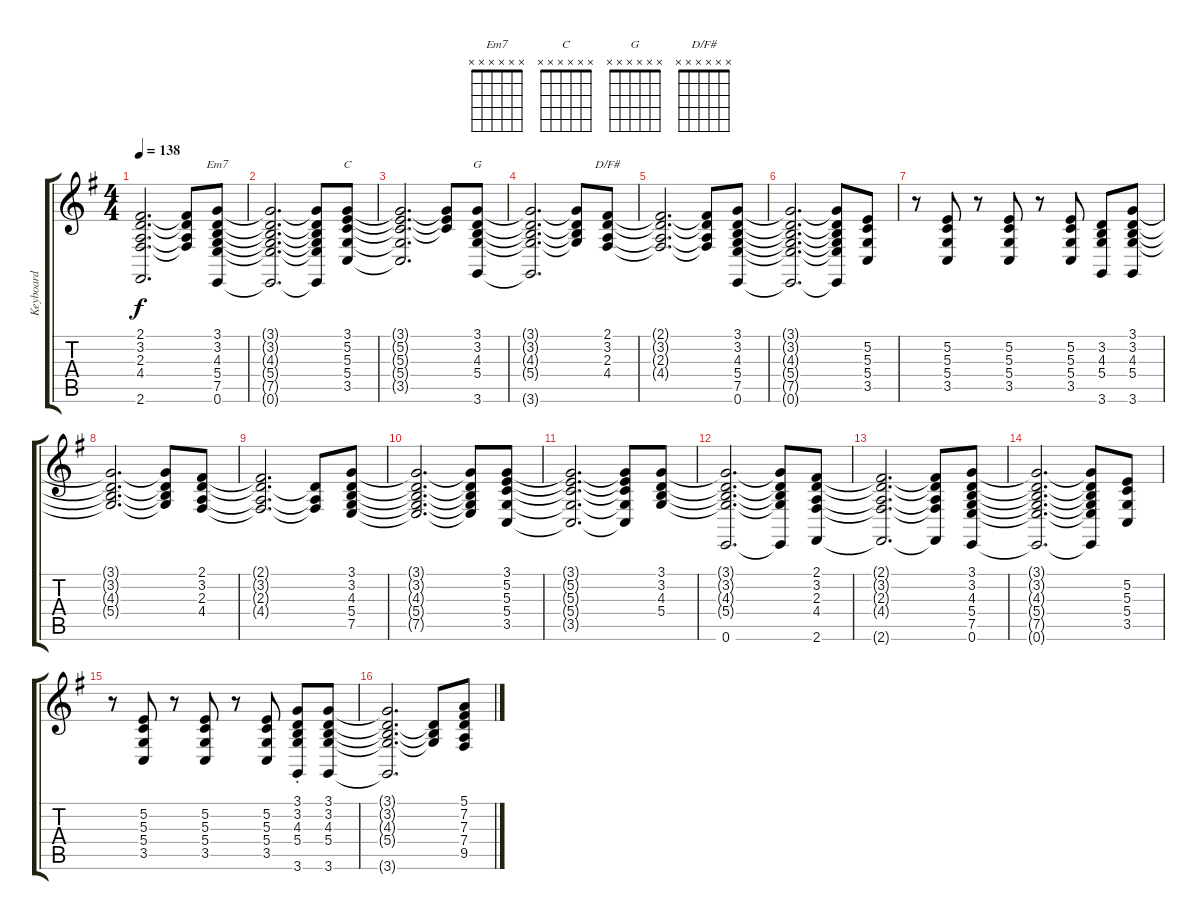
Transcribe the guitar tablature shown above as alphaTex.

\track ("Keyboard" "Keyboard") {instrument churchorgan}
\staff {score tabs}
\tuning (E4 B3 G3 D3 A2 E2) {hide}
\chord ("Em7" x x x x x x)
\chord ("C" x x x x x x)
\chord ("G" x x x x x x)
\chord ("D/F#" x x x x x x)
\ts (4 4)
\tempo 138
\clef g2
\ks g
(2.1{t} 3.2{t} 2.3{t} 4.4{t} 2.6{t}).2{d dy f} (2.1{t} 3.2{t} 2.3{t} 4.4{t}).8 (3.1 3.2 4.3 5.4 7.5 0.6).8{ch "Em7"} |
(3.1{t} 3.2{t} 4.3{t} 5.4{t} 7.5{t} 0.6{t}).2{d} (3.1{t} 3.2{t} 4.3{t} 5.4{t} 7.5{t} 0.6{t}).8 (3.1 5.2 5.3 5.4 3.5).8{ch "C"} |
(3.1{t} 5.2{t} 5.3{t} 5.4{t} 3.5{t}).2{d} (3.1{t} 5.2{t} 5.3{t}).8 (3.1 3.2 4.3 5.4 3.6).8{ch "G"} |
(3.1{t} 3.2{t} 4.3{t} 5.4{t} 3.6{t}).2{d} (3.1{t} 3.2{t} 4.3{t} 5.4{t}).8 (2.1 3.2 2.3 4.4).8{ch "D/F#"} |
(2.1{t} 3.2{t} 2.3{t} 4.4{t}).2{d} (2.1{t} 3.2{t} 2.3{t} 4.4{t}).8 (3.1 3.2 4.3 5.4 7.5 0.6).8 |
(3.1{t} 3.2{t} 4.3{t} 5.4{t} 7.5{t} 0.6{t}).2{d} (3.1{t} 3.2{t} 4.3{t} 5.4{t} 7.5{t} 0.6{t}).8 (5.2 5.3 5.4 3.5).8 |
r.8 (5.2 5.3 5.4 3.5).8 r.8 (5.2 5.3 5.4 3.5).8 r.8 (5.2 5.3 5.4 3.5).8 (3.2 4.3 5.4 3.6).8 (3.1 3.2 4.3 5.4 3.6).8 |
(3.1{t} 3.2{t} 4.3{t} 5.4{t}).2{d} (3.1{t} 3.2{t} 4.3{t} 5.4{t}).8 (2.1 3.2 2.3 4.4).8 |
(2.1{t} 3.2{t} 2.3{t} 4.4{t}).2{d} (3.2{t} 2.3{t} 4.4{t}).8 (3.1 3.2 4.3 5.4 7.5).8 |
(3.1{t} 3.2{t} 4.3{t} 5.4{t} 7.5{t}).2{d} (3.1{t} 3.2{t} 4.3{t} 5.4{t} 7.5{t}).8 (3.1 5.2 5.3 5.4 3.5).8 |
(3.1{t} 5.2{t} 5.3{t} 5.4{t} 3.5{t}).2{d} (3.1{t} 5.2{t} 5.3{t} 5.4{t} 3.5{t}).8 (3.1 3.2 4.3 5.4).8 |
(3.1{t} 3.2{t} 4.3{t} 5.4{t} 0.6).2{d} (3.1{t} 3.2{t} 4.3{t} 5.4{t} 0.6{t}).8 (2.1 3.2 2.3 4.4 2.6).8 |
(2.1{t} 3.2{t} 2.3{t} 4.4{t} 2.6{t}).2{d} (2.1{t} 3.2{t} 2.3{t} 4.4{t} 2.6{t}).8 (3.1 3.2 4.3 5.4 7.5 0.6).8 |
(3.1{t} 3.2{t} 4.3{t} 5.4{t} 7.5{t} 0.6{t}).2{d} (3.1{t} 3.2{t} 4.3{t} 5.4{t} 7.5{t} 0.6{t}).8 (5.2 5.3 5.4 3.5).8 |
r.8 (5.2 5.3 5.4 3.5).8 r.8 (5.2 5.3 5.4 3.5).8 r.8 (5.2 5.3 5.4 3.5).8 (3.1{st} 3.2{st} 4.3{st} 5.4{st} 3.6{st}).8 (3.1 3.2 4.3 5.4 3.6).8 |
(3.1{t} 3.2{t} 4.3{t} 5.4{t} 3.6{t}).2{d} (3.2{t} 4.3{t} 5.4{t}).8 (5.1 7.2 7.3 7.4 9.5).8
